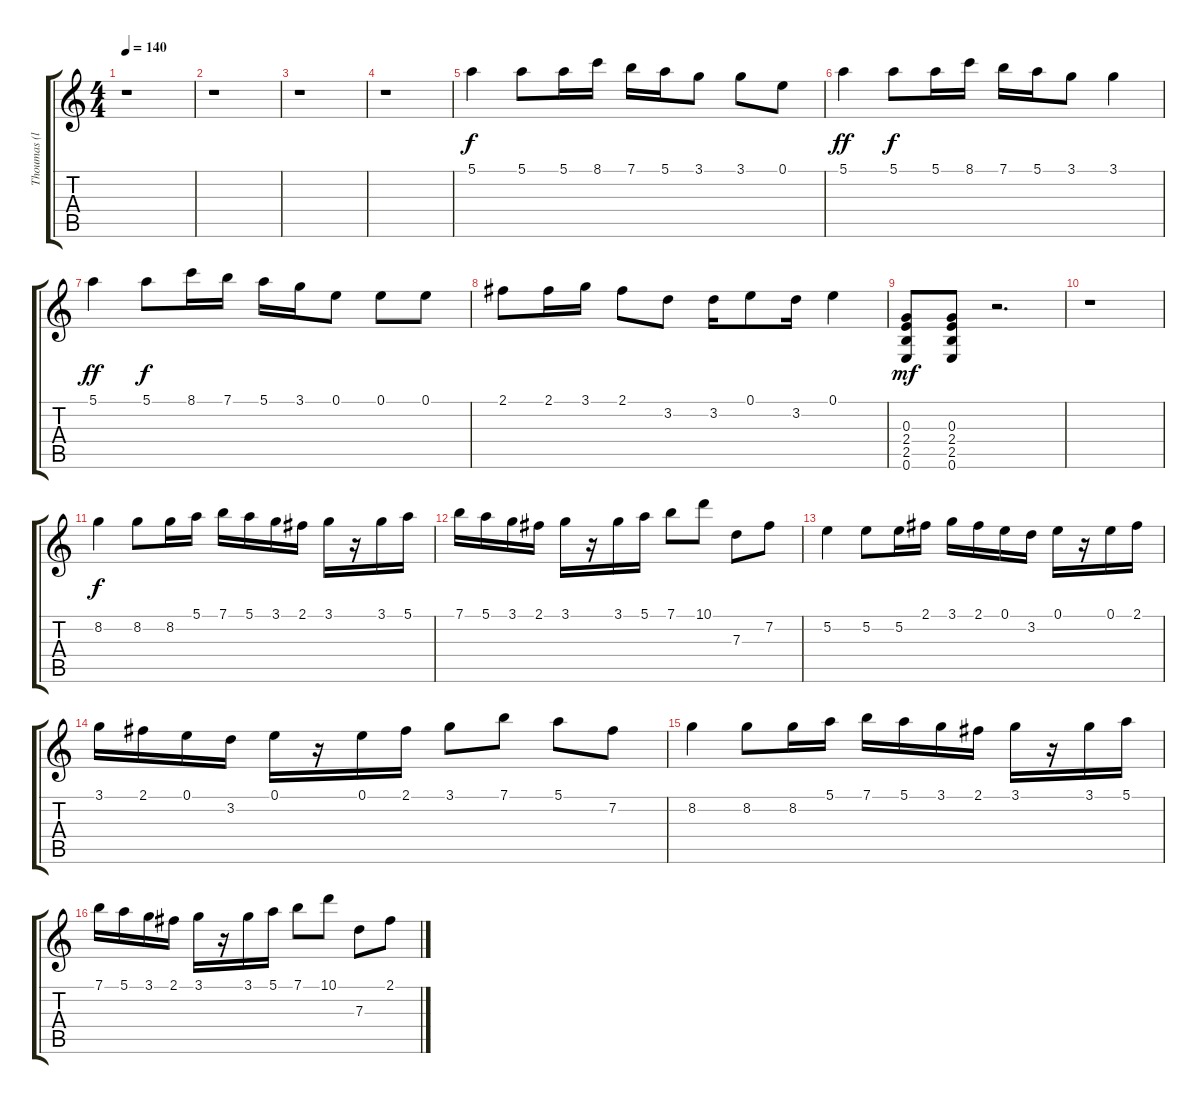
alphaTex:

\track ("Thoumas (leads)" "Thoumas (l") {instrument brightacousticpiano}
\staff {score tabs}
\tuning (E5 B4 G4 D4 A3 E3) {hide}
\ts (4 4)
\tempo 140
\clef g2
\ks aminor
r.1{dy f} |
r.1 |
r.1 |
r.1 |
5.1.4 5.1.8 5.1.16 8.1.16 7.1.16 5.1.16 3.1.8 3.1.8 0.1.8 |
5.1.4{dy ff} 5.1.8{dy f} 5.1.16 8.1.16 7.1.16 5.1.16 3.1.8 3.1.4 |
5.1.4{dy ff} 5.1.8{dy f} 8.1.16 7.1.16 5.1.16 3.1.16 0.1.8 0.1.8 0.1.8 |
2.1.8 2.1.16 3.1.16 2.1.8 3.2.8 3.2.16 0.1.8 3.2.16 0.1.4 |
(0.3 2.4 2.5 0.6).8{dy mf} (0.3 2.4 2.5 0.6).8 r.2{d} |
r.1 |
8.2.4{dy f} 8.2.8 8.2.16 5.1.16 7.1.16 5.1.16 3.1.16 2.1.16 3.1.16 r.16 3.1.16 5.1.16 |
7.1.16 5.1.16 3.1.16 2.1.16 3.1.16 r.16 3.1.16 5.1.16 7.1.8 10.1.8 7.3.8 7.2.8 |
5.2.4 5.2.8 5.2.16 2.1.16 3.1.16 2.1.16 0.1.16 3.2.16 0.1.16 r.16 0.1.16 2.1.16 |
3.1.16 2.1.16 0.1.16 3.2.16 0.1.16 r.16 0.1.16 2.1.16 3.1.8 7.1.8 5.1.8 7.2.8 |
8.2.4 8.2.8 8.2.16 5.1.16 7.1.16 5.1.16 3.1.16 2.1.16 3.1.16 r.16 3.1.16 5.1.16 |
7.1.16 5.1.16 3.1.16 2.1.16 3.1.16 r.16 3.1.16 5.1.16 7.1.8 10.1.8 7.3.8 2.1.8
